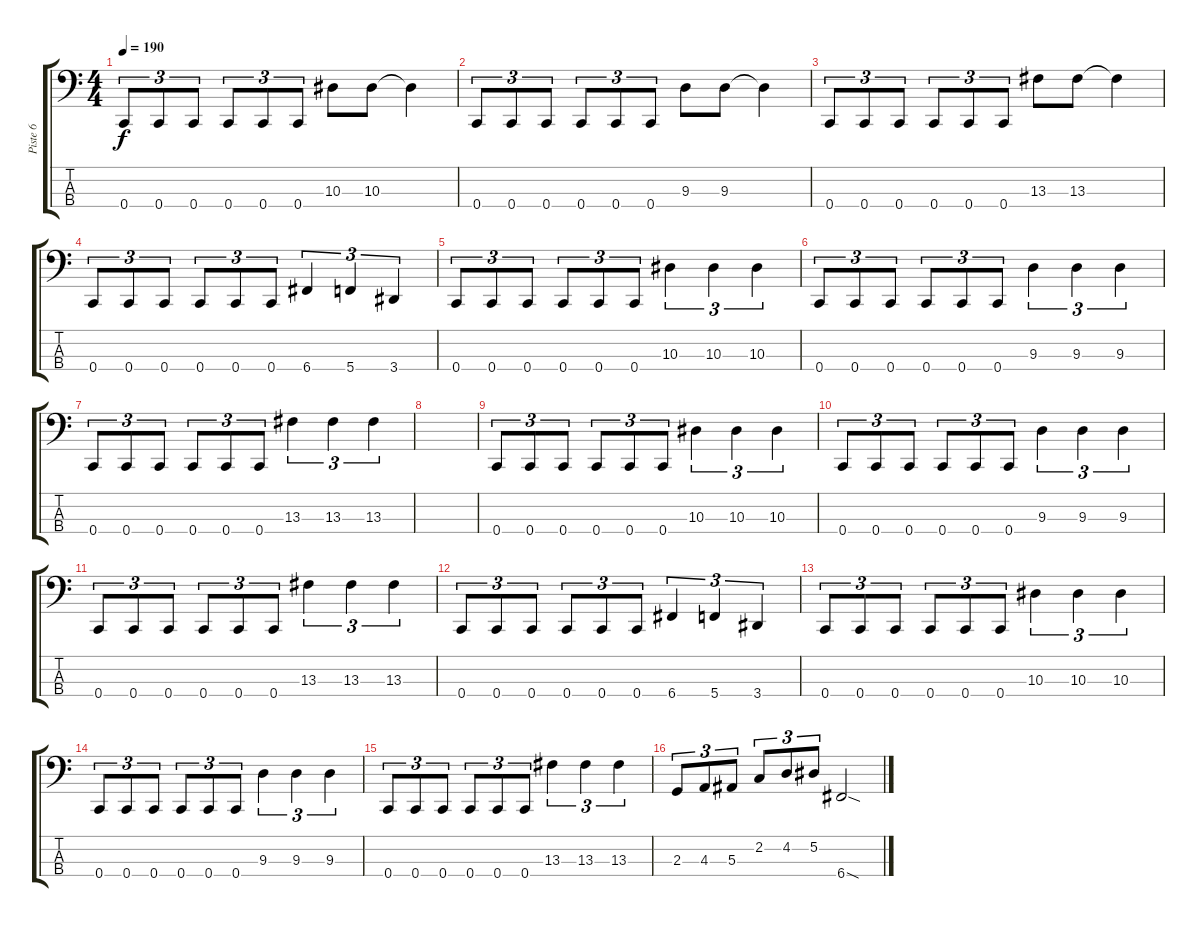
\track ("Piste 6" "Piste 6") {instrument electricbassfinger}
\staff {score tabs}
\tuning (Eb2 Bb1 F1 C1) {hide}
\ts (4 4)
\tempo 190
\clef f4
\ks c
0.4.8{tu (3 2) dy f instrument electricbassfinger} 0.4.8{tu (3 2)} 0.4.8{tu (3 2)} 0.4.8{tu (3 2)} 0.4.8{tu (3 2)} 0.4.8{tu (3 2)} 10.3.8 10.3.8 10.3{t}.4 |
0.4.8{tu (3 2)} 0.4.8{tu (3 2)} 0.4.8{tu (3 2)} 0.4.8{tu (3 2)} 0.4.8{tu (3 2)} 0.4.8{tu (3 2)} 9.3.8 9.3.8 9.3{t}.4 |
0.4.8{tu (3 2)} 0.4.8{tu (3 2)} 0.4.8{tu (3 2)} 0.4.8{tu (3 2)} 0.4.8{tu (3 2)} 0.4.8{tu (3 2)} 13.3.8 13.3.8 13.3{t}.4 |
0.4.8{tu (3 2)} 0.4.8{tu (3 2)} 0.4.8{tu (3 2)} 0.4.8{tu (3 2)} 0.4.8{tu (3 2)} 0.4.8{tu (3 2)} 6.4.4{tu (3 2)} 5.4.4{tu (3 2)} 3.4.4{tu (3 2)} |
0.4.8{tu (3 2)} 0.4.8{tu (3 2)} 0.4.8{tu (3 2)} 0.4.8{tu (3 2)} 0.4.8{tu (3 2)} 0.4.8{tu (3 2)} 10.3.4{tu (3 2)} 10.3.4{tu (3 2)} 10.3.4{tu (3 2)} |
0.4.8{tu (3 2)} 0.4.8{tu (3 2)} 0.4.8{tu (3 2)} 0.4.8{tu (3 2)} 0.4.8{tu (3 2)} 0.4.8{tu (3 2)} 9.3.4{tu (3 2)} 9.3.4{tu (3 2)} 9.3.4{tu (3 2)} |
0.4.8{tu (3 2)} 0.4.8{tu (3 2)} 0.4.8{tu (3 2)} 0.4.8{tu (3 2)} 0.4.8{tu (3 2)} 0.4.8{tu (3 2)} 13.3.4{tu (3 2)} 13.3.4{tu (3 2)} 13.3.4{tu (3 2)} |
|
0.4.8{tu (3 2)} 0.4.8{tu (3 2)} 0.4.8{tu (3 2)} 0.4.8{tu (3 2)} 0.4.8{tu (3 2)} 0.4.8{tu (3 2)} 10.3.4{tu (3 2)} 10.3.4{tu (3 2)} 10.3.4{tu (3 2)} |
0.4.8{tu (3 2)} 0.4.8{tu (3 2)} 0.4.8{tu (3 2)} 0.4.8{tu (3 2)} 0.4.8{tu (3 2)} 0.4.8{tu (3 2)} 9.3.4{tu (3 2)} 9.3.4{tu (3 2)} 9.3.4{tu (3 2)} |
0.4.8{tu (3 2)} 0.4.8{tu (3 2)} 0.4.8{tu (3 2)} 0.4.8{tu (3 2)} 0.4.8{tu (3 2)} 0.4.8{tu (3 2)} 13.3.4{tu (3 2)} 13.3.4{tu (3 2)} 13.3.4{tu (3 2)} |
0.4.8{tu (3 2)} 0.4.8{tu (3 2)} 0.4.8{tu (3 2)} 0.4.8{tu (3 2)} 0.4.8{tu (3 2)} 0.4.8{tu (3 2)} 6.4.4{tu (3 2)} 5.4.4{tu (3 2)} 3.4.4{tu (3 2)} |
0.4.8{tu (3 2)} 0.4.8{tu (3 2)} 0.4.8{tu (3 2)} 0.4.8{tu (3 2)} 0.4.8{tu (3 2)} 0.4.8{tu (3 2)} 10.3.4{tu (3 2)} 10.3.4{tu (3 2)} 10.3.4{tu (3 2)} |
0.4.8{tu (3 2)} 0.4.8{tu (3 2)} 0.4.8{tu (3 2)} 0.4.8{tu (3 2)} 0.4.8{tu (3 2)} 0.4.8{tu (3 2)} 9.3.4{tu (3 2)} 9.3.4{tu (3 2)} 9.3.4{tu (3 2)} |
0.4.8{tu (3 2)} 0.4.8{tu (3 2)} 0.4.8{tu (3 2)} 0.4.8{tu (3 2)} 0.4.8{tu (3 2)} 0.4.8{tu (3 2)} 13.3.4{tu (3 2)} 13.3.4{tu (3 2)} 13.3.4{tu (3 2)} |
2.3.8{tu (3 2)} 4.3.8{tu (3 2)} 5.3.8{tu (3 2)} 2.2.8{tu (3 2)} 4.2.8{tu (3 2)} 5.2.8{tu (3 2)} 6.4{sod}.2
